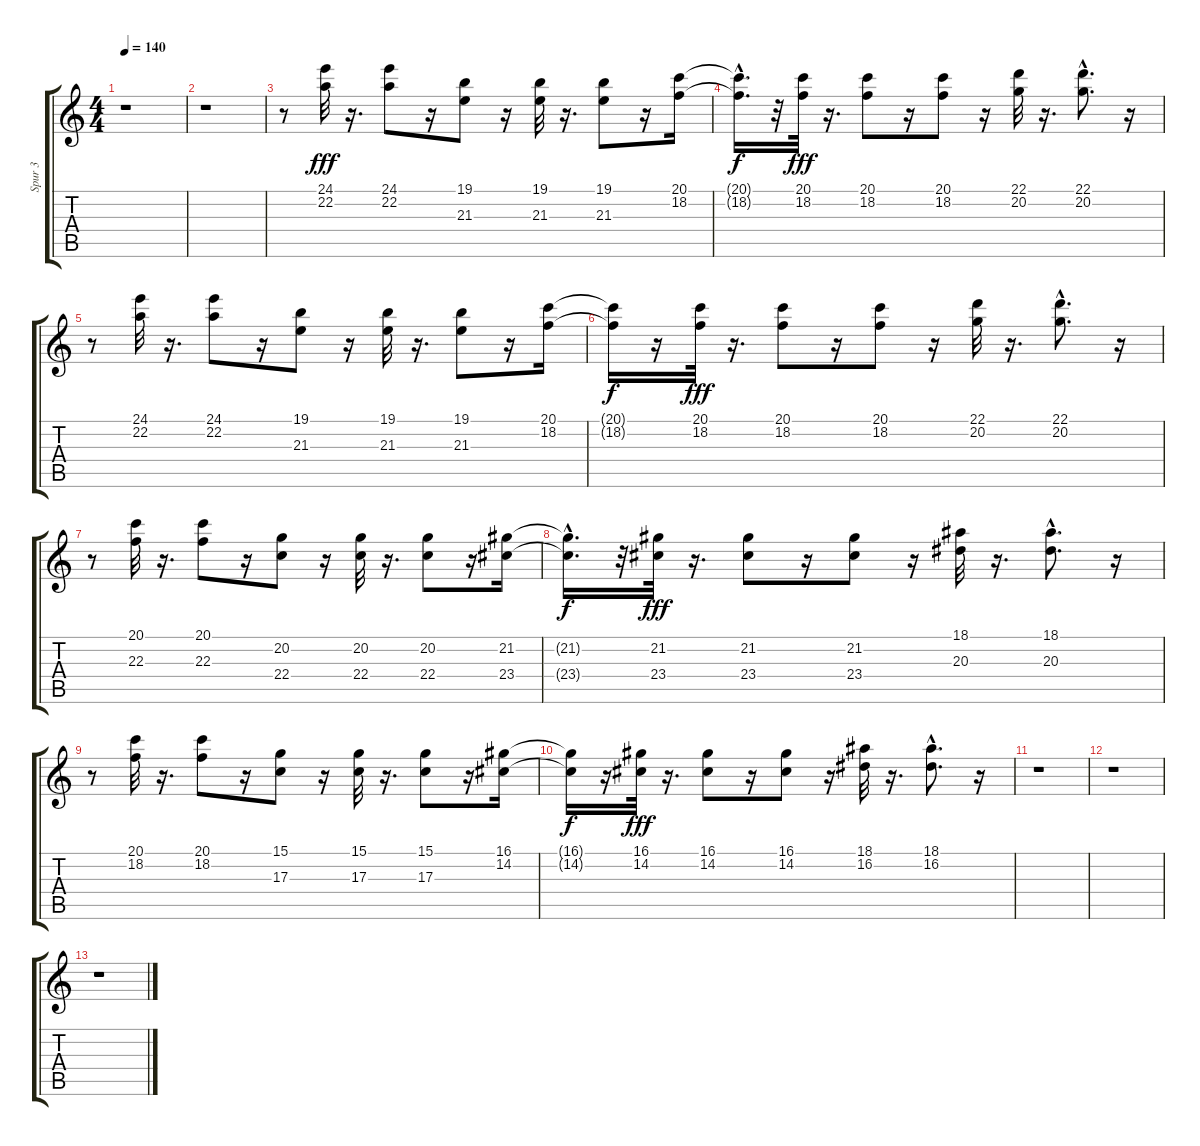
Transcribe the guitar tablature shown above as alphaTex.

\track ("Spur 3" "Spur 3") {instrument churchorgan}
\staff {score tabs}
\tuning (E4 B3 G3 D3 A2 E2) {hide}
\ts (4 4)
\tempo 140
\clef g2
\ks c
r.1{dy fff} |
r.1 |
r.8 (24.1 22.2).32 r.16{d} (24.1 22.2).8 r.16 (19.1 21.3).8 r.16 (19.1 21.3).32 r.16{d} (19.1 21.3).8 r.16 (20.1 18.2).16 |
(20.1{hac t} 18.2{t}).16{d dy f} r.32 (20.1 18.2).32{dy fff} r.16{d} (20.1 18.2).8 r.16 (20.1 18.2).8 r.16 (22.1 20.2).32 r.16{d} (22.1{hac} 20.2{hac}).8{d} r.16 |
r.8 (24.1 22.2).32 r.16{d} (24.1 22.2).8 r.16 (19.1 21.3).8 r.16 (19.1 21.3).32 r.16{d} (19.1 21.3).8 r.16 (20.1 18.2).16 |
(20.1{t} 18.2{t}).16{dy f} r.16 (20.1 18.2).32{dy fff} r.16{d} (20.1 18.2).8 r.16 (20.1 18.2).8 r.16 (22.1 20.2).32 r.16{d} (22.1{hac} 20.2{hac}).8{d} r.16 |
r.8 (20.1 22.3).32 r.16{d} (20.1 22.3).8 r.16 (20.2 22.4).8 r.16 (20.2 22.4).32 r.16{d} (20.2 22.4).8 r.16 (21.2 23.4).16 |
(21.2{hac t} 23.4{t}).16{d dy f} r.32 (21.2 23.4).32{dy fff} r.16{d} (21.2 23.4).8 r.16 (21.2 23.4).8 r.16 (18.1 20.3).32 r.16{d} (18.1{hac} 20.3{hac}).8{d} r.16 |
r.8 (20.1 18.2).32 r.16{d} (20.1 18.2).8 r.16 (15.1 17.3).8 r.16 (15.1 17.3).32 r.16{d} (15.1 17.3).8 r.16 (16.1 14.2).16 |
(16.1{t} 14.2{t}).16{dy f} r.16 (16.1 14.2).32{dy fff} r.16{d} (16.1 14.2).8 r.16 (16.1 14.2).8 r.16 (18.1 16.2).32 r.16{d} (18.1{hac} 16.2{hac}).8{d} r.16 |
r.1 |
r.1 |
r.1
